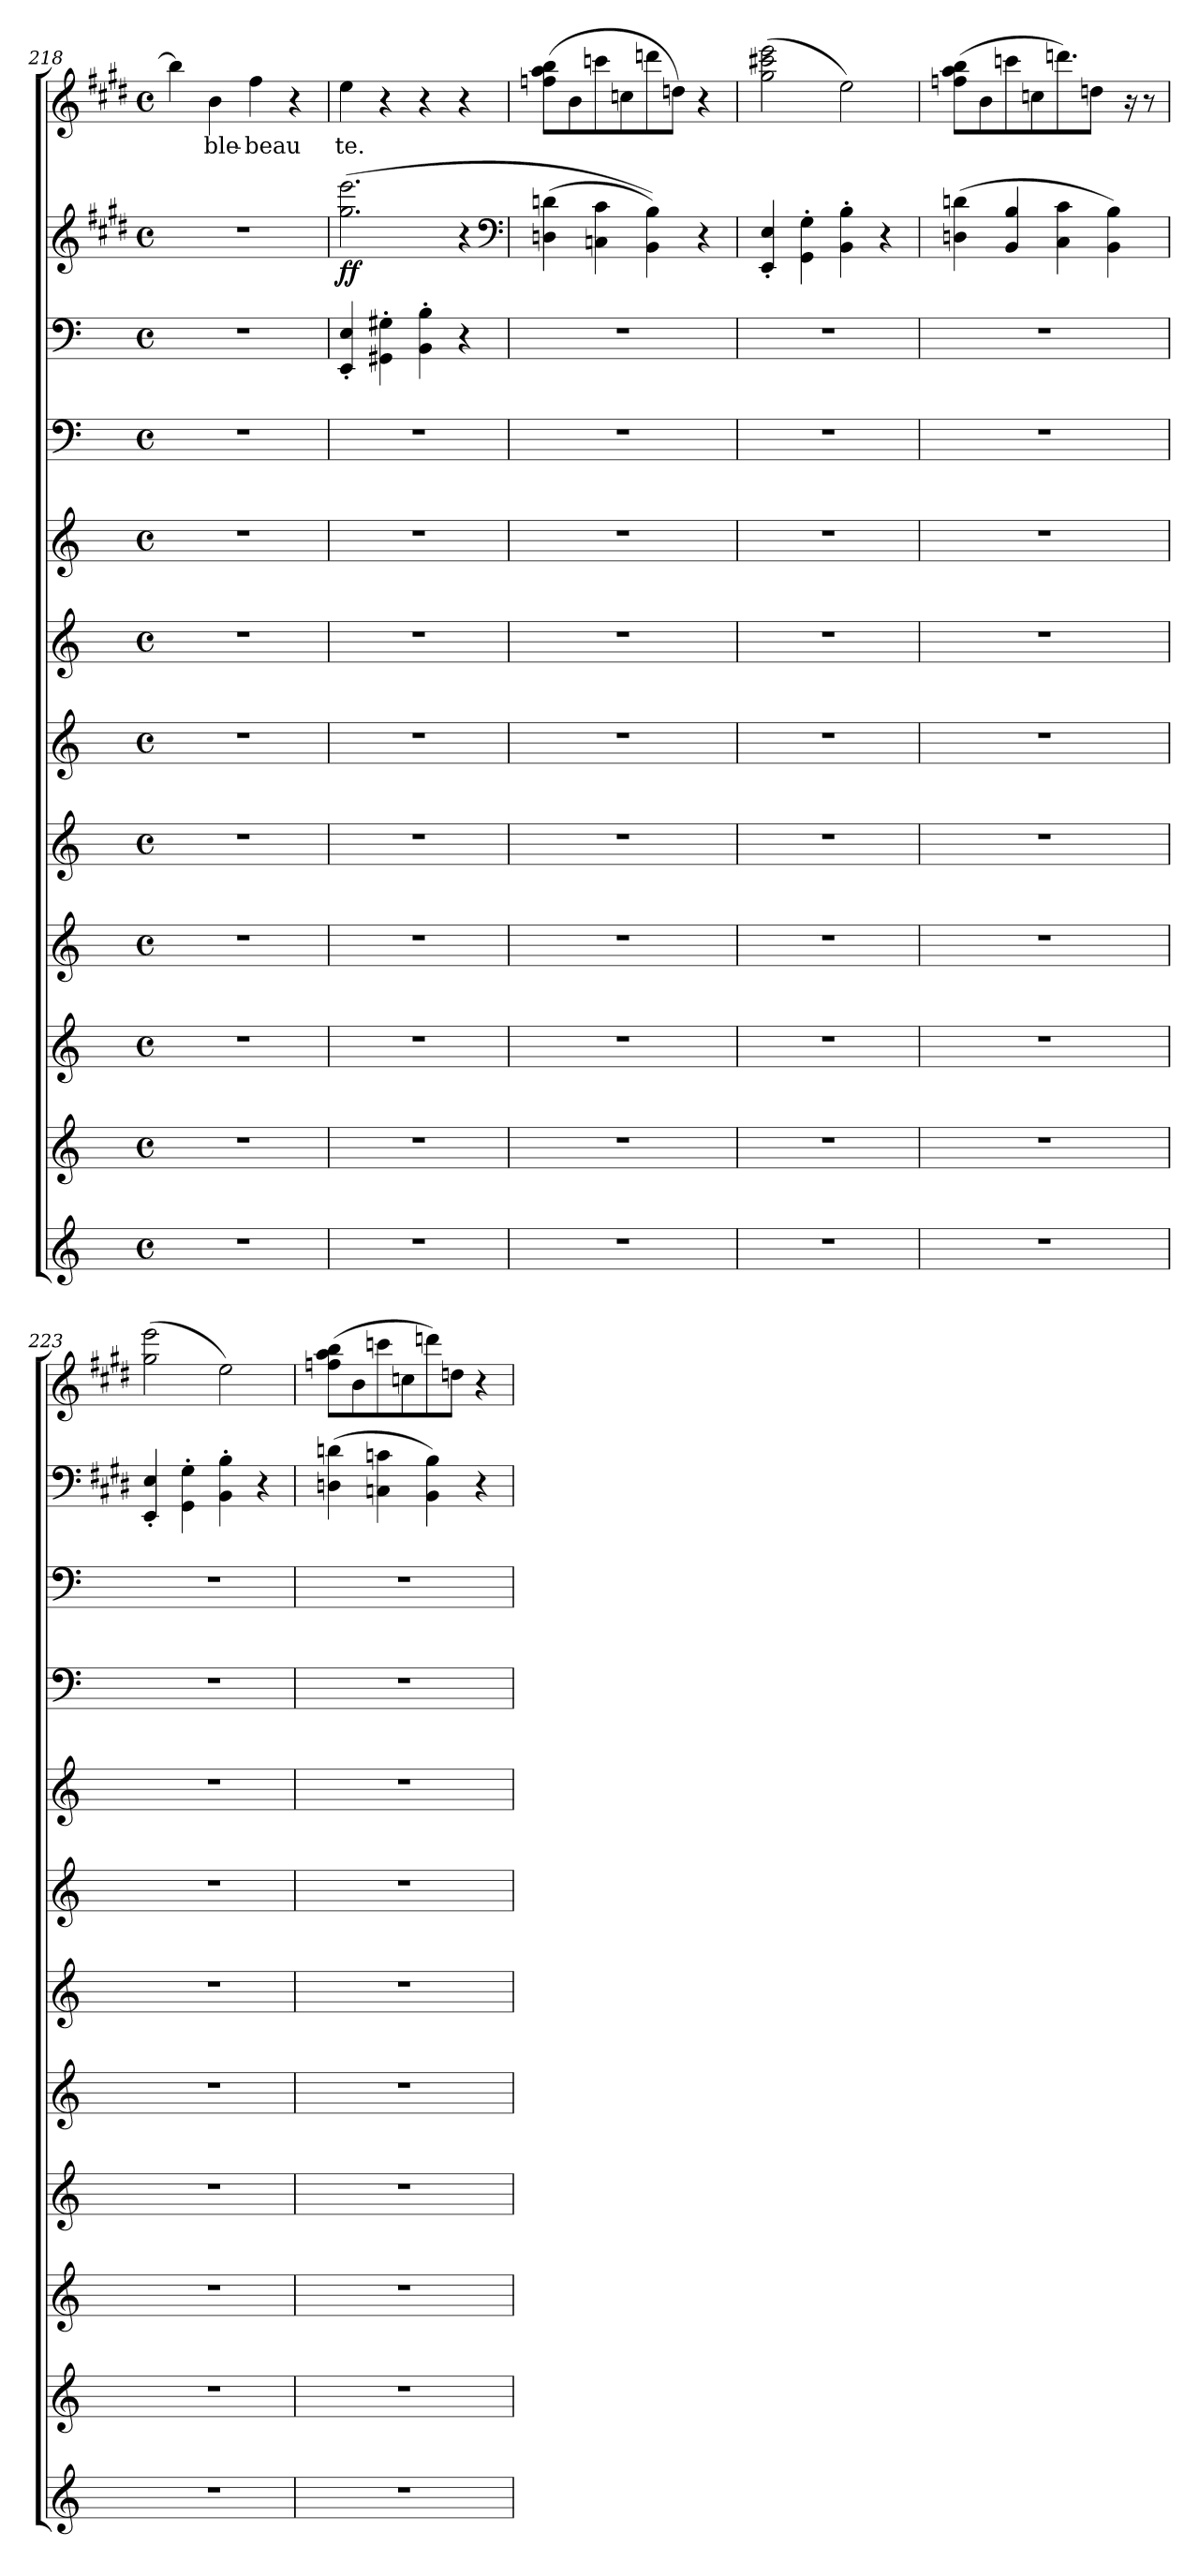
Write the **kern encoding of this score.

**kern	**kern	**kern	**kern	**kern	**kern	**kern	**kern	**kern	**kern	**kern	**dynam	**kern	**text
*part12	*part11	*part10	*part9	*part8	*part7	*part6	*part5	*part4	*part3	*part2	*part2	*part1	*part1
*staff12	*staff11	*staff10	*staff9	*staff8	*staff7	*staff6	*staff5	*staff4	*staff3	*staff2	*staff2	*staff1	*staff1
*clefG2	*clefG2	*clefG2	*clefG2	*clefG2	*clefG2	*clefG2	*clefG2	*clefF4	*clefF4	*clefG2	*	*clefG2	*
*k[]	*k[]	*k[]	*k[]	*k[]	*k[]	*k[]	*k[]	*k[]	*k[]	*k[f#c#g#d#]	*	*k[f#c#g#d#]	*
*C:	*C:	*C:	*C:	*C:	*C:	*C:	*C:	*C:	*C:	*E:	*	*E:	*
*M4/4	*M4/4	*M4/4	*M4/4	*M4/4	*M4/4	*M4/4	*M4/4	*M4/4	*M4/4	*M4/4	*	*M4/4	*
*met(c)	*met(c)	*met(c)	*met(c)	*met(c)	*met(c)	*met(c)	*met(c)	*met(c)	*met(c)	*met(c)	*	*met(c)	*
=218	=218	=218	=218	=218	=218	=218	=218	=218	=218	=218	=218	=218	=218
1r	1r	1r	1r	1r	1r	1r	1r	1r	1r	1r	.	4bb\]	.
.	.	.	.	.	.	.	.	.	.	.	.	4b\	ble-
.	.	.	.	.	.	.	.	.	.	.	.	4ff#\	beau
.	.	.	.	.	.	.	.	.	.	.	.	4r	.
=219	=219	=219	=219	=219	=219	=219	=219	=219	=219	=219	=219	=219	=219
*	*	*	*	*	*	*	*	*	*	*	*	*MM184	*
1r	1r	1r	1r	1r	1r	1r	1r	1r	4EE'/ 4E'/	(2.gg#\ 2.eee\	ff	4ee\	te.
.	.	.	.	.	.	.	.	.	4GG#'\ 4G#'\	.	.	4r	.
.	.	.	.	.	.	.	.	.	4BB'\ 4B'\	.	.	4r	.
.	.	.	.	.	.	.	.	.	4r	4r	.	4r	.
*	*	*	*	*	*	*	*	*	*	*clefF4	*	*	*
!!LO:LB:g=z
=220	=220	=220	=220	=220	=220	=220	=220	=220	=220	=220	=220	=220	=220
1r	1r	1r	1r	1r	1r	1r	1r	1r	1r	(4Dn\ 4dn\	.	(8ffn\ 8aa\ 8bb\L	.
.	.	.	.	.	.	.	.	.	.	.	.	8b\	.
.	.	.	.	.	.	.	.	.	.	4Cn\ 4c#\	.	8cccn\	.
.	.	.	.	.	.	.	.	.	.	.	.	8ccn\	.
.	.	.	.	.	.	.	.	.	.	4BB\ 4B\))	.	8dddn\	.
.	.	.	.	.	.	.	.	.	.	.	.	8ddn\J)	.
.	.	.	.	.	.	.	.	.	.	4r	.	4r	.
=221	=221	=221	=221	=221	=221	=221	=221	=221	=221	=221	=221	=221	=221
1r	1r	1r	1r	1r	1r	1r	1r	1r	1r	4EE'/ 4E'/	.	(2gg#\ 2ccc#X\ 2eee\	.
.	.	.	.	.	.	.	.	.	.	4GG#'\ 4G#'\	.	.	.
.	.	.	.	.	.	.	.	.	.	4BB'\ 4B'\	.	2ee\)	.
.	.	.	.	.	.	.	.	.	.	4r	.	.	.
=222	=222	=222	=222	=222	=222	=222	=222	=222	=222	=222	=222	=222	=222
1r	1r	1r	1r	1r	1r	1r	1r	1r	1r	(4Dn\ 4dn\	.	(8ffn\ 8aa\ 8bb\L	.
.	.	.	.	.	.	.	.	.	.	.	.	8b\	.
.	.	.	.	.	.	.	.	.	.	4BB/ 4B/	.	8cccn\	.
.	.	.	.	.	.	.	.	.	.	.	.	8ccn\	.
.	.	.	.	.	.	.	.	.	.	4C#\ 4c#\	.	8.dddn\)	.
.	.	.	.	.	.	.	.	.	.	.	.	8ddn\J	.
.	.	.	.	.	.	.	.	.	.	4BB\ 4B\)	.	.	.
.	.	.	.	.	.	.	.	.	.	.	.	16r	.
.	.	.	.	.	.	.	.	.	.	.	.	8r	.
=223	=223	=223	=223	=223	=223	=223	=223	=223	=223	=223	=223	=223	=223
1r	1r	1r	1r	1r	1r	1r	1r	1r	1r	4EE'/ 4E'/	.	(2gg#\ 2eee\	.
.	.	.	.	.	.	.	.	.	.	4GG#'\ 4G#'\	.	.	.
.	.	.	.	.	.	.	.	.	.	4BB'\ 4B'\	.	2ee\)	.
.	.	.	.	.	.	.	.	.	.	4r	.	.	.
=224	=224	=224	=224	=224	=224	=224	=224	=224	=224	=224	=224	=224	=224
1r	1r	1r	1r	1r	1r	1r	1r	1r	1r	(4Dn\ 4dn\	.	(8ffn\ 8aa\ 8bb\L	.
.	.	.	.	.	.	.	.	.	.	.	.	8b\	.
.	.	.	.	.	.	.	.	.	.	4Cn\ 4cn\	.	8cccn\	.
.	.	.	.	.	.	.	.	.	.	.	.	8ccn\	.
.	.	.	.	.	.	.	.	.	.	4BB\ 4B\)	.	8dddn\)	.
.	.	.	.	.	.	.	.	.	.	.	.	8ddn\J	.
.	.	.	.	.	.	.	.	.	.	4r	.	4r	.
=	=	=	=	=	=	=	=	=	=	=	=	=	=
*-	*-	*-	*-	*-	*-	*-	*-	*-	*-	*-	*-	*-	*-
